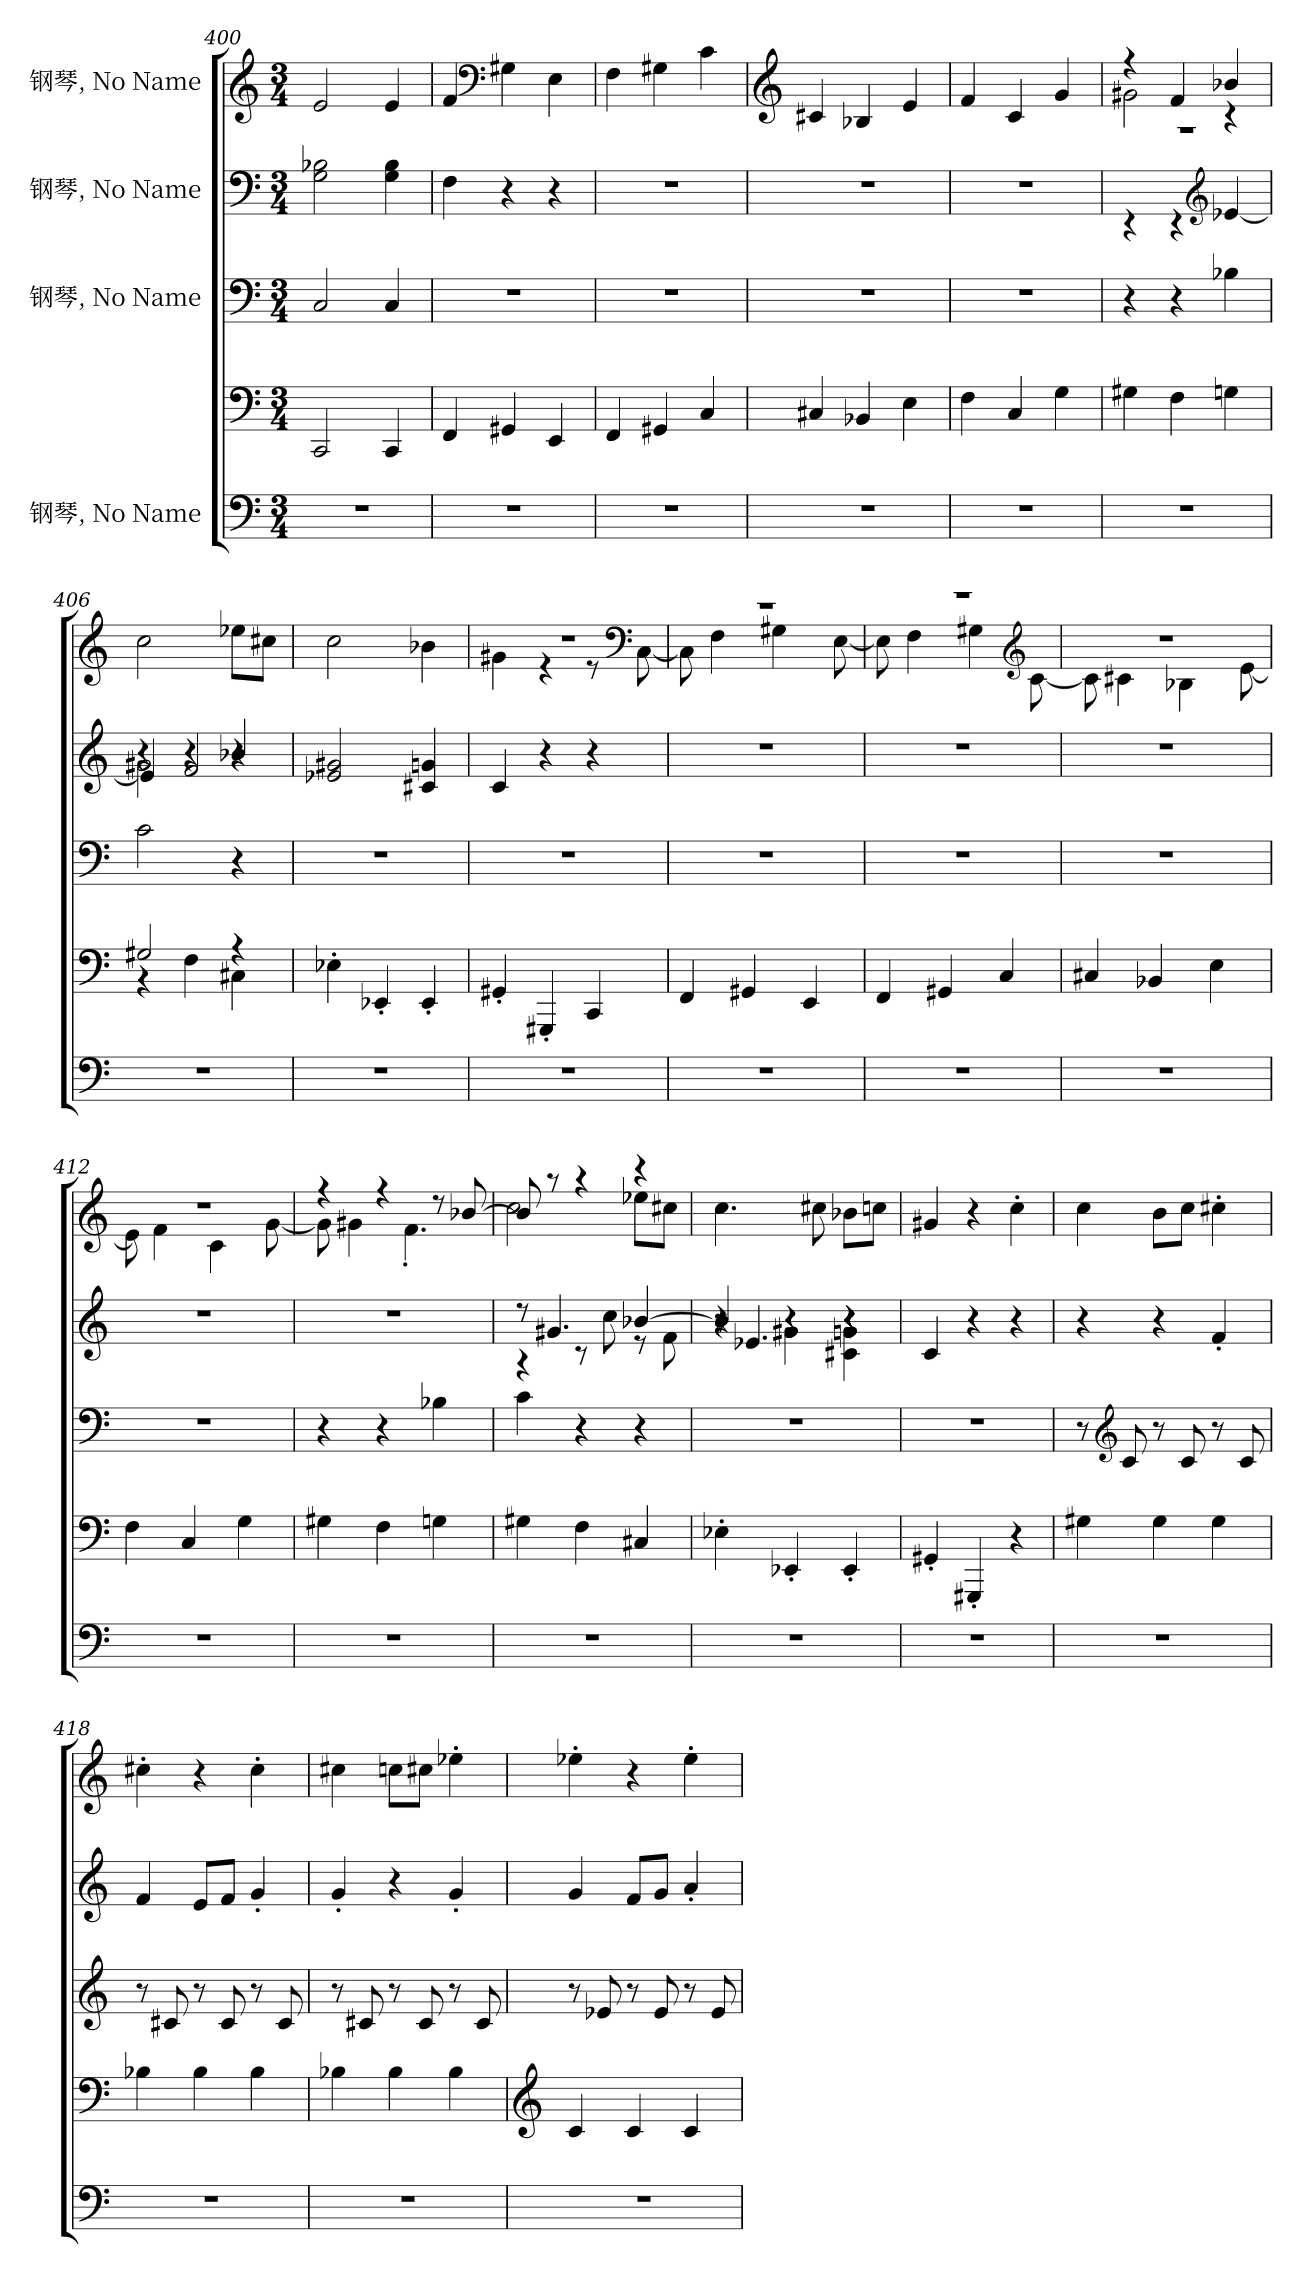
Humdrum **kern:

**kern	**kern	**kern	**kern	**kern
*part4	*part4	*part3	*part2	*part1
*staff5	*staff4	*staff3	*staff2	*staff1
*I"钢琴, No Name	*	*I"钢琴, No Name	*I"钢琴, No Name	*I"钢琴, No Name
*clefF4	*clefF4	*clefF4	*clefF4	*clefG2
*k[]	*k[]	*k[]	*k[]	*k[]
*M3/4	*M3/4	*M3/4	*M3/4	*M3/4
*MM215	*MM215	*MM215	*MM215	*MM215
=400	=400	=400	=400	=400
2.r	2CC/	2C/	2G\ 2B-X\	2e/
*	*	*	*	*MM199
.	4CC/	4C/	4G\ 4B-\	4e/
=401	=401	=401	=401	=401
*	*	*	*	*MM237
2.r	4FF/	2.r	4F\	4f/
*	*	*	*	*clefF4
.	4GG#X/	.	4r	4G#X\
.	4EE/	.	4r	4E\
=402	=402	=402	=402	=402
2.r	4FF/	2.r	2.r	4F\
.	4GG#X/	.	.	4G#X\
.	4C/	.	.	4c\
=403	=403	=403	=403	=403
*	*	*	*	*clefG2
2.r	4C#X/	2.r	2.r	4c#X/
.	4BB-X/	.	.	4B-X/
.	4E\	.	.	4e/
=404	=404	=404	=404	=404
2.r	4F\	2.r	2.r	4f/
.	4C/	.	.	4c/
.	4G\	.	.	4g/
=405	=405	=405	=405	=405
*	*	*	*^	*^
2.r	4G#X\	4r	2.r	4r	4r	2g#X\
.	4F\	4r	.	4r	4f/	.
*	*	*	*clefG2	*	*	*
.	4Gn\	4B-X\	.	[4e-X/	4b-X/	4r
*	*	*	*	*	*v	*v
!!LO:LB:g=z
=406	=406	=406	=406	=406	=406
*	*^	*	*	*^	*
2.r	2G#X/	4r	2c\	4r	2g#X\	4e-/]	2cc\
.	.	4F\	.	4r	.	2f/	.
.	4r	4C#X\	4r	4b-X/	4r	.	8ee-X\L
.	.	.	.	.	.	.	8cc#X\J
*	*v	*v	*	*v	*v	*v	*
=407	=407	=407	=407	=407
2.r	4E-X'\	2.r	2e-X/ 2g#X/	2cc\
.	4EE-X'/	.	.	.
.	4EE-'/	.	4c#X/ 4gn/	4b-X\
=408	=408	=408	=408	=408
*	*	*	*	*^
2.r	4GG#X'/	2.r	4c/	2.r	4g#X\
.	4GGG#X'/	.	4r	.	4r
*	*	*	*	*MM237	*
.	4CC/	.	4r	.	8r
*	*	*	*	*clefF4	*
.	.	.	.	.	[8C\
=409	=409	=409	=409	=409	=409
2.r	4FF/	2.r	2.r	2.r	8C\]
.	.	.	.	.	4F\
.	4GG#X/	.	.	.	.
.	.	.	.	.	4G#X\
.	4EE/	.	.	.	.
.	.	.	.	.	[8E\
=410	=410	=410	=410	=410	=410
2.r	4FF/	2.r	2.r	2.r	8E\]
.	.	.	.	.	4F\
.	4GG#X/	.	.	.	.
.	.	.	.	.	4G#X\
.	4C/	.	.	.	.
*	*	*	*	*clefG2	*
.	.	.	.	.	[8c\
!!LO:PB:g=z	!!
=411	=411	=411	=411	=411	=411
2.r	4C#X/	2.r	2.r	2.r	8c\]
.	.	.	.	.	4c#X\
.	4BB-X/	.	.	.	.
.	.	.	.	.	4B-X\
.	4E\	.	.	.	.
.	.	.	.	.	[8e\
=412	=412	=412	=412	=412	=412
2.r	4F\	2.r	2.r	2.r	8e\]
.	.	.	.	.	4f\
.	4C/	.	.	.	.
.	.	.	.	.	4c\
.	4G\	.	.	.	.
.	.	.	.	.	[8g\
=413	=413	=413	=413	=413	=413
2.r	4G#X\	4r	2.r	4r	8g\]
.	.	.	.	.	4g#X\
.	4F\	4r	.	4r	.
.	.	.	.	.	4.f'\
.	4Gn\	4B-X\	.	8r	.
.	.	.	.	[8b-X/	.
=414	=414	=414	=414	=414	=414
*	*	*	*^	*	*
2.r	4G#X\	4c\	8r	4r	8b-/]	2cc\
.	.	.	4.g#X/	.	8r	.
.	4F\	4r	.	8r	4r	.
.	.	.	.	8cc\	.	.
.	4C#X/	4r	[4b-X/	8r	4r	8ee-X\L
.	.	.	.	8f\	.	8cc#X\J
*	*	*	*	*	*v	*v
=415	=415	=415	=415	=415	=415
*	*	*	*	*^	*
2.r	4E-X'\	2.r	4b-/]	4r	8r	4.cc\
.	.	.	.	.	4.e-X/	.
.	4EE-X'/	.	4r	4g#X\	.	.
.	.	.	.	.	.	8cc#X\
.	4EE-'/	.	4r	4c#X\ 4gn\	4r	8b-X\L
*	*	*	*	*	*	*MM235
.	.	.	.	.	.	8ccn\J
*	*	*	*v	*v	*v	*
!!LO:LB:g=z
=416	=416	=416	=416	=416
2.r	4GG#X'/	2.r	4c/	4g#X/
.	4GGG#X'/	.	4r	4r
*	*	*	*	*MM237
.	4r	.	4r	4cc'\
=417	=417	=417	=417	=417
2.r	4G#X\	8r	4r	4cc\
*	*	*clefG2	*	*
.	.	8c/	.	.
.	4G#\	8r	4r	8b\L
.	.	8c/	.	8cc\J
.	4G#\	8r	4f'/	4cc#X'\
.	.	8c/	.	.
=418	=418	=418	=418	=418
2.r	4B-X\	8r	4f/	4cc#X'\
.	.	8c#X/	.	.
.	4B-\	8r	8e/L	4r
.	.	8c#/	8f/J	.
.	4B-\	8r	4g'/	4cc#'\
.	.	8c#/	.	.
=419	=419	=419	=419	=419
2.r	4B-X\	8r	4g'/	4cc#X\
.	.	8c#X/	.	.
.	4B-\	8r	4r	8ccn\L
.	.	8c#/	.	8cc#X\J
.	4B-\	8r	4g'/	4ee-X'\
.	.	8c#/	.	.
!!LO:PB:g=z
=420	=420	=420	=420	=420
*	*clefG2	*	*	*
2.r	4c/	8r	4g/	4ee-X'\
.	.	8e-X/	.	.
.	4c/	8r	8f/L	4r
.	.	8e-/	8g/J	.
.	4c/	8r	4a'/	4ee-'\
.	.	8e-/	.	.
=	=	=	=	=
*-	*-	*-	*-	*-
